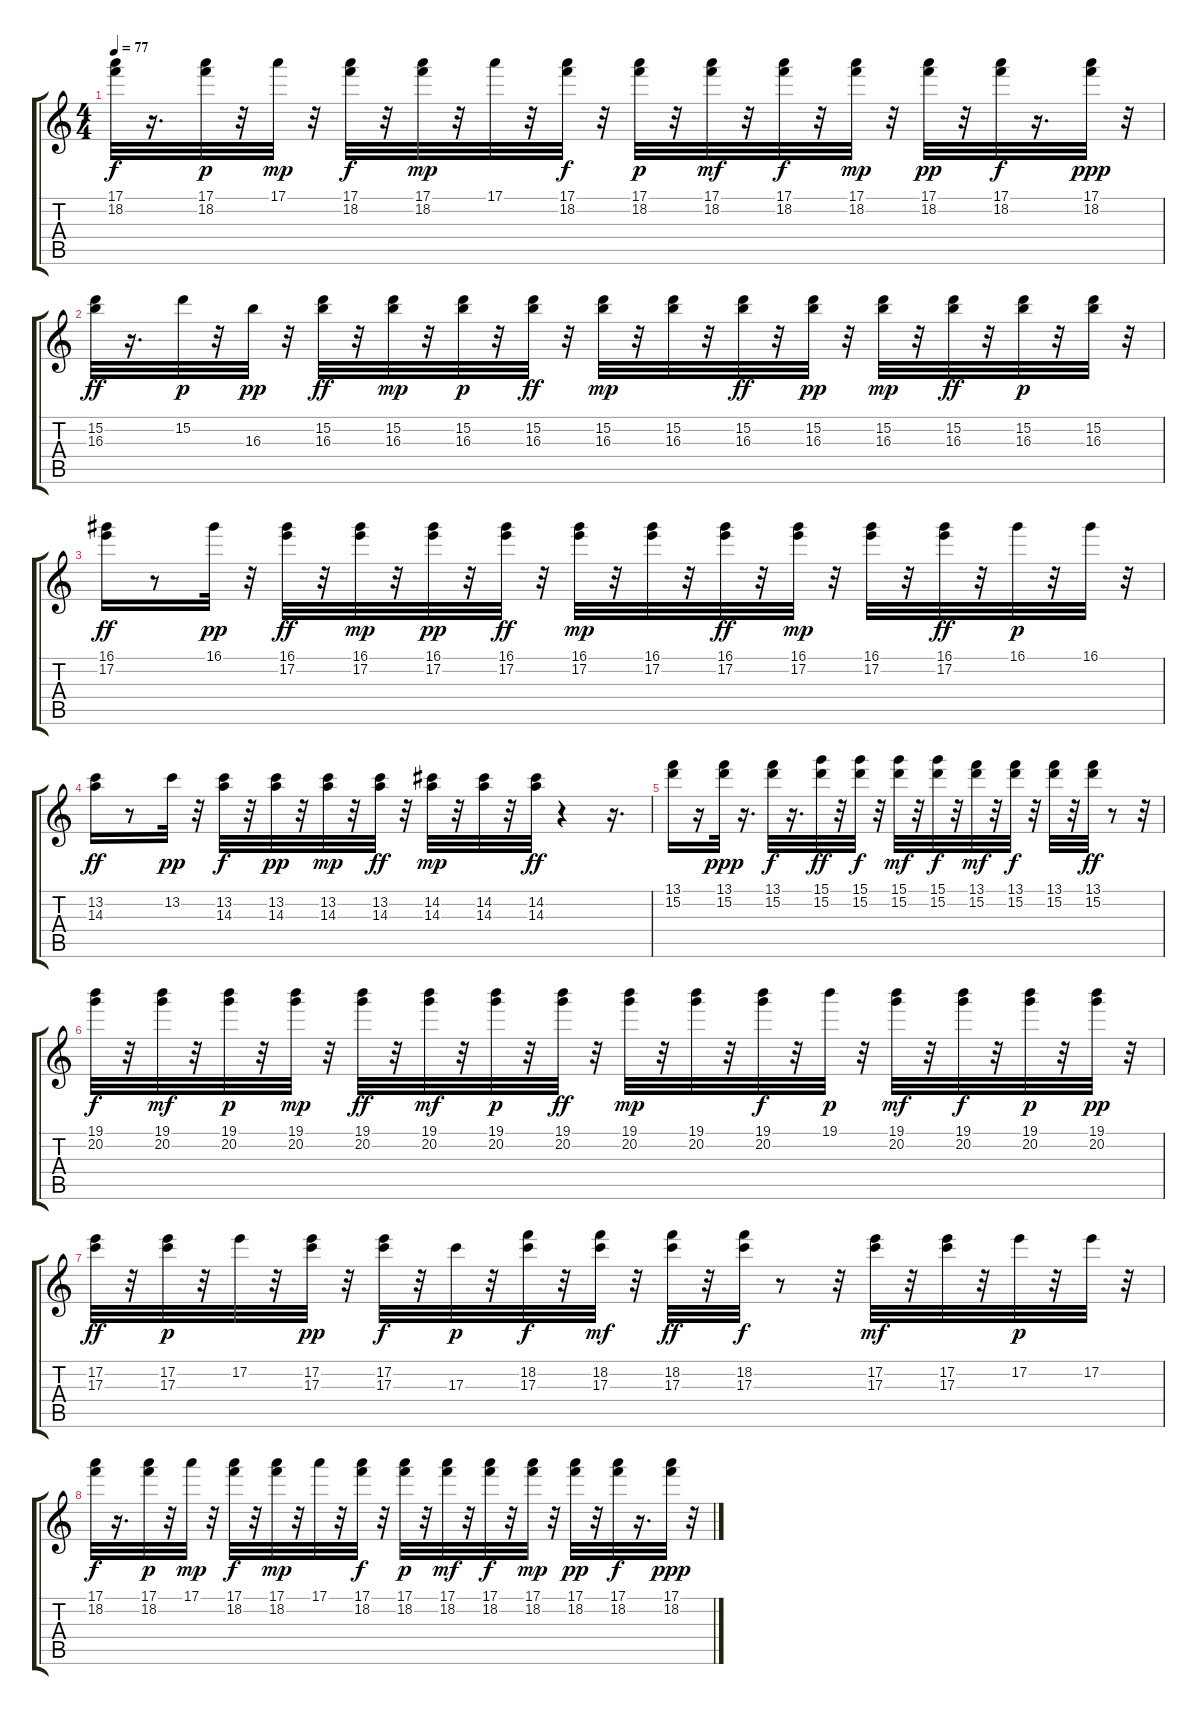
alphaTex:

\track "" {instrument distortionguitar}
\staff {score tabs}
\tuning (E4 B3 G3 D3 A2 E2) {hide}
\ts (4 4)
\tempo 77
\clef g2
\ks c
(17.1 18.2).32{dy f} r.16{d} (17.1 18.2).32{dy p} r.32 17.1.32{dy mp} r.32 (17.1 18.2).32{dy f} r.32 (17.1 18.2).32{dy mp} r.32 17.1.32 r.32 (17.1 18.2).32{dy f} r.32 (17.1 18.2).32{dy p} r.32 (17.1 18.2).32{dy mf} r.32 (17.1 18.2).32{dy f} r.32 (17.1 18.2).32{dy mp} r.32 (17.1 18.2).32{dy pp} r.32 (17.1 18.2).32{dy f} r.16{d} (17.1 18.2).32{dy ppp} r.32 |
(15.2 16.3).32{dy ff} r.16{d} 15.2.32{dy p} r.32 16.3.32{dy pp} r.32 (15.2 16.3).32{dy ff} r.32 (15.2 16.3).32{dy mp} r.32 (15.2 16.3).32{dy p} r.32 (15.2 16.3).32{dy ff} r.32 (15.2 16.3).32{dy mp} r.32 (15.2 16.3).32 r.32 (15.2 16.3).32{dy ff} r.32 (15.2 16.3).32{dy pp} r.32 (15.2 16.3).32{dy mp} r.32 (15.2 16.3).32{dy ff} r.32 (15.2 16.3).32{dy p} r.32 (15.2 16.3).32 r.32 |
(16.1 17.2).16{dy ff} r.8 16.1.32{dy pp} r.32 (16.1 17.2).32{dy ff} r.32 (16.1 17.2).32{dy mp} r.32 (16.1 17.2).32{dy pp} r.32 (16.1 17.2).32{dy ff} r.32 (16.1 17.2).32{dy mp} r.32 (16.1 17.2).32 r.32 (16.1 17.2).32{dy ff} r.32 (16.1 17.2).32{dy mp} r.32 (16.1 17.2).32 r.32 (16.1 17.2).32{dy ff} r.32 16.1.32{dy p} r.32 16.1.32 r.32 |
(13.2 14.3).16{dy ff} r.8 13.2.32{dy pp} r.32 (13.2 14.3).32{dy f} r.32 (13.2 14.3).32{dy pp} r.32 (13.2 14.3).32{dy mp} r.32 (13.2 14.3).32{dy ff} r.32 (14.2 14.3).32{dy mp} r.32 (14.2 14.3).32 r.32 (14.2 14.3).32{dy ff} r.4 r.16{d} |
(13.1 15.2).16 r.16 (13.1 15.2).32{dy ppp} r.16{d} (13.1 15.2).32{dy f} r.16{d} (15.1 15.2).32{dy ff} r.32 (15.1 15.2).32{dy f} r.32 (15.1 15.2).32{dy mf} r.32 (15.1 15.2).32{dy f} r.32 (13.1 15.2).32{dy mf} r.32 (13.1 15.2).32{dy f} r.32 (13.1 15.2).32 r.32 (13.1 15.2).32{dy ff} r.8 r.32 |
(19.1 20.2).32{dy f} r.32 (19.1 20.2).32{dy mf} r.32 (19.1 20.2).32{dy p} r.32 (19.1 20.2).32{dy mp} r.32 (19.1 20.2).32{dy ff} r.32 (19.1 20.2).32{dy mf} r.32 (19.1 20.2).32{dy p} r.32 (19.1 20.2).32{dy ff} r.32 (19.1 20.2).32{dy mp} r.32 (19.1 20.2).32 r.32 (19.1 20.2).32{dy f} r.32 19.1.32{dy p} r.32 (19.1 20.2).32{dy mf} r.32 (19.1 20.2).32{dy f} r.32 (19.1 20.2).32{dy p} r.32 (19.1 20.2).32{dy pp} r.32 |
(17.2 17.3).32{dy ff} r.32 (17.2 17.3).32{dy p} r.32 17.2.32 r.32 (17.2 17.3).32{dy pp} r.32 (17.2 17.3).32{dy f} r.32 17.3.32{dy p} r.32 (18.2 17.3).32{dy f} r.32 (18.2 17.3).32{dy mf} r.32 (18.2 17.3).32{dy ff} r.32 (18.2 17.3).32{dy f} r.8 r.32 (17.2 17.3).32{dy mf} r.32 (17.2 17.3).32 r.32 17.2.32{dy p} r.32 17.2.32 r.32 |
(17.1 18.2).32{dy f} r.16{d} (17.1 18.2).32{dy p} r.32 17.1.32{dy mp} r.32 (17.1 18.2).32{dy f} r.32 (17.1 18.2).32{dy mp} r.32 17.1.32 r.32 (17.1 18.2).32{dy f} r.32 (17.1 18.2).32{dy p} r.32 (17.1 18.2).32{dy mf} r.32 (17.1 18.2).32{dy f} r.32 (17.1 18.2).32{dy mp} r.32 (17.1 18.2).32{dy pp} r.32 (17.1 18.2).32{dy f} r.16{d} (17.1 18.2).32{dy ppp} r.32
